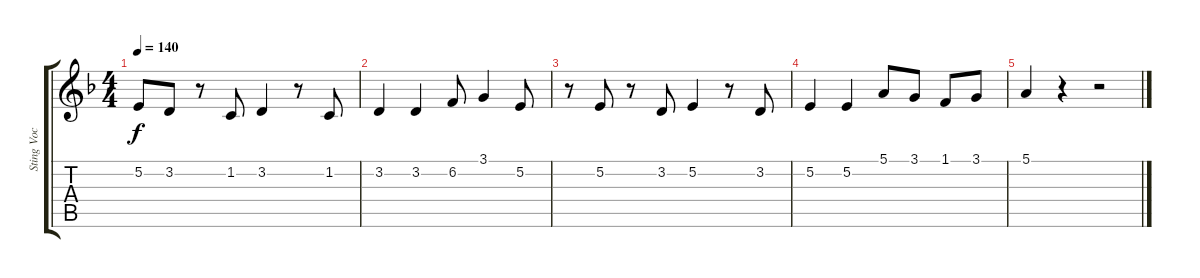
\track ("Sting Voc" "Sting Voc") {instrument clarinet}
\staff {score tabs}
\tuning (E4 B3 G3 D3 A2 E2) {hide}
\ts (4 4)
\tempo 140
\clef g2
\ks f
5.2{t}.8{dy f} 3.2.8 r.8 1.2.8 3.2.4 r.8 1.2.8 |
3.2.4 3.2.4 6.2.8 3.1.4 5.2.8 |
r.8 5.2.8 r.8 3.2.8 5.2.4 r.8 3.2.8 |
5.2.4 5.2.4 5.1.8 3.1.8 1.1.8 3.1.8 |
5.1.4 r.4 r.2
